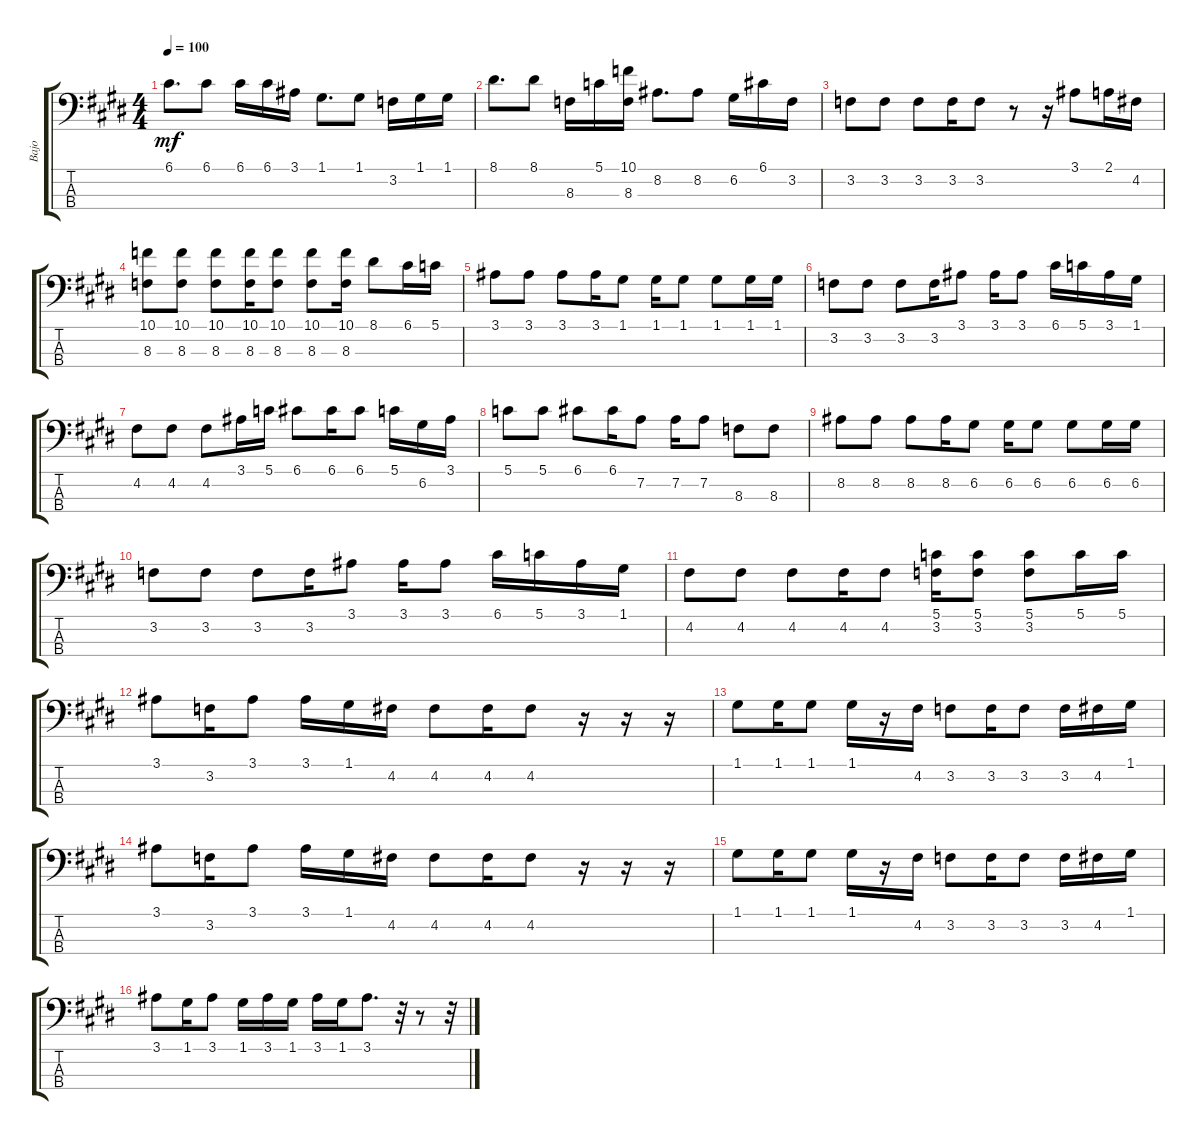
\track ("Bajo" "Bajo") {instrument electricbasspick}
\staff {score tabs}
\tuning (G2 D2 A1 E1) {hide}
\ts (4 4)
\tempo 100
\clef f4
\ks e
6.1.8{d dy mf} 6.1.8 6.1.16 6.1.16 3.1.16 1.1.8{d} 1.1.8 3.2.16 1.1.16 1.1.16 |
8.1.8{d} 8.1.8 8.3.16 5.1.16 (10.1 8.3).16 8.2.8{d} 8.2.8 6.2.16 6.1.16 3.2.16 |
3.2.8 3.2.8 3.2.8 3.2.16 3.2.8 r.8 r.16 3.1.8 2.1.16 4.2.16 |
(10.1 8.3).8 (10.1 8.3).8 (10.1 8.3).8 (10.1 8.3).16 (10.1 8.3).8 (10.1 8.3).8 (10.1 8.3).16 8.1.8 6.1.16 5.1.16 |
3.1.8 3.1.8 3.1.8 3.1.16 1.1.8 1.1.16 1.1.8 1.1.8 1.1.16 1.1.16 |
3.2.8 3.2.8 3.2.8 3.2.16 3.1.8 3.1.16 3.1.8 6.1.16 5.1.16 3.1.16 1.1.16 |
4.2.8 4.2.8 4.2.8 3.1.16 5.1.16 6.1.8 6.1.16 6.1.8 5.1.16 6.2.16 3.1.16 |
5.1.8 5.1.8 6.1.8 6.1.16 7.2.8 7.2.16 7.2.8 8.3.8 8.3.8 |
8.2.8 8.2.8 8.2.8 8.2.16 6.2.8 6.2.16 6.2.8 6.2.8 6.2.16 6.2.16 |
3.2.8 3.2.8 3.2.8 3.2.16 3.1.8 3.1.16 3.1.8 6.1.16 5.1.16 3.1.16 1.1.16 |
4.2.8 4.2.8 4.2.8 4.2.16 4.2.8 (5.1 3.2).16 (5.1 3.2).8 (5.1 3.2).8 5.1.16 5.1.16 |
3.1.8 3.2.16 3.1.8 3.1.16 1.1.16 4.2.16 4.2.8 4.2.16 4.2.8 r.16 r.16 r.16 |
1.1.8 1.1.16 1.1.8 1.1.16 r.16 4.2.16 3.2.8 3.2.16 3.2.8 3.2.16 4.2.16 1.1.16 |
3.1.8 3.2.16 3.1.8 3.1.16 1.1.16 4.2.16 4.2.8 4.2.16 4.2.8 r.16 r.16 r.16 |
1.1.8 1.1.16 1.1.8 1.1.16 r.16 4.2.16 3.2.8 3.2.16 3.2.8 3.2.16 4.2.16 1.1.16 |
3.1.8 1.1.16 3.1.8 1.1.16 3.1.16 1.1.16 3.1.16 1.1.16 3.1.8{d} r.32 r.8 r.32
